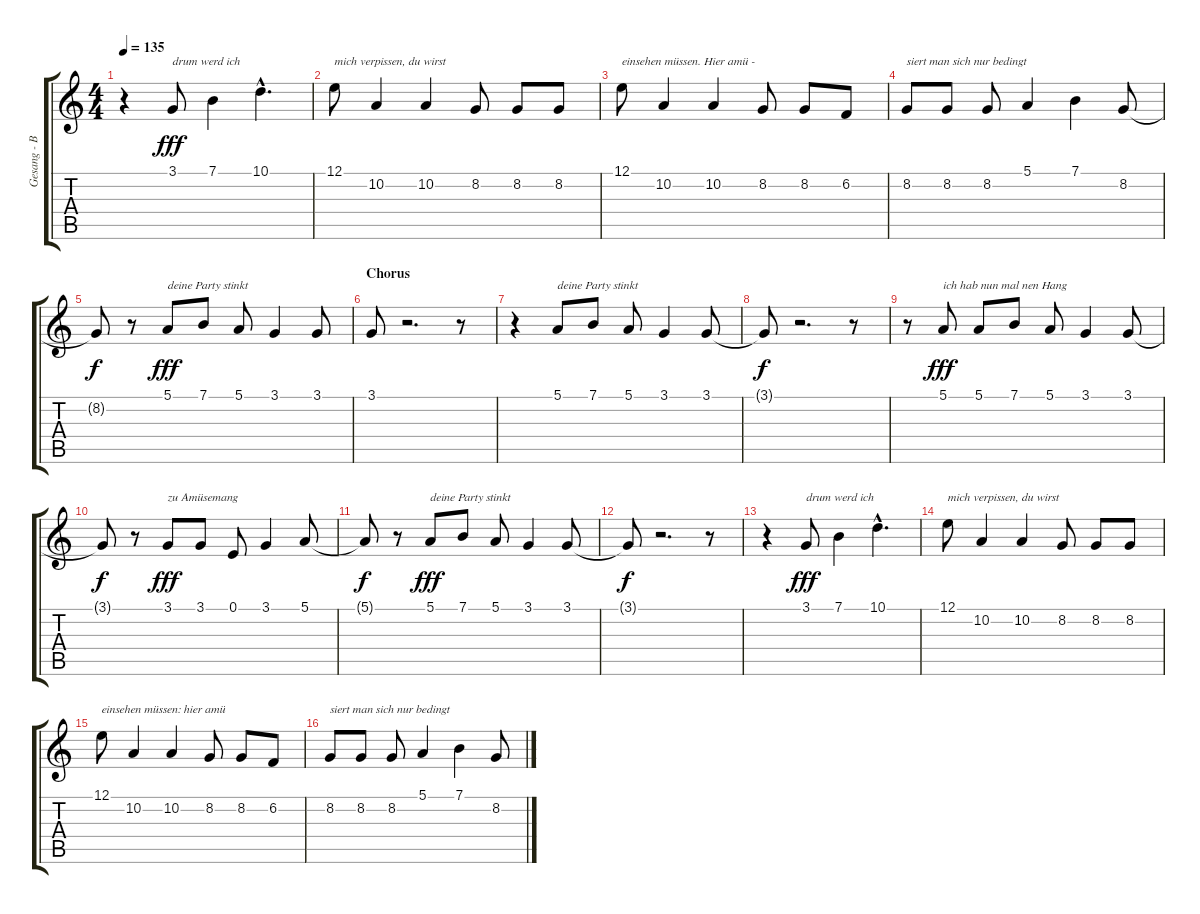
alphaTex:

\track ("Gesang - Bela B." "Gesang - B") {instrument lead8bassandlead}
\staff {score tabs}
\tuning (E4 B3 G3 D3 A2 E2) {hide}
\ts (4 4)
\tempo 135
\clef g2
\ks c
r.4{dy f} 3.1.8{txt "drum werd ich" dy fff} 7.1.4 10.1{hac}.4{d} |
12.1.8{txt "mich verpissen, du wirst"} 10.2.4 10.2.4 8.2.8 8.2.8 8.2.8 |
12.1.8{txt "einsehen müssen. Hier amü -"} 10.2.4 10.2.4 8.2.8 8.2.8 6.2.8 |
8.2.8{txt "siert man sich nur bedingt"} 8.2.8 8.2.8 5.1.4 7.1.4 8.2.8 |
8.2{t}.8{dy f} r.8 5.1.8{txt "deine Party stinkt" dy fff} 7.1.8 5.1.8 3.1.4 3.1.8 |
\section ("" "Chorus")
3.1.8 r.2{d} r.8 |
r.4 5.1.8{txt "deine Party stinkt"} 7.1.8 5.1.8 3.1.4 3.1.8 |
3.1{t}.8{dy f} r.2{d} r.8 |
r.8 5.1.8{txt "ich hab nun mal nen Hang" dy fff} 5.1.8 7.1.8 5.1.8 3.1.4 3.1.8 |
3.1{t}.8{dy f} r.8 3.1.8{txt "zu Amüsemang" dy fff} 3.1.8 0.1.8 3.1.4 5.1.8 |
5.1{t}.8{dy f} r.8 5.1.8{txt "deine Party stinkt" dy fff} 7.1.8 5.1.8 3.1.4 3.1.8 |
3.1{t}.8{dy f} r.2{d} r.8 |
r.4 3.1.8{txt "drum werd ich" dy fff} 7.1.4 10.1{hac}.4{d} |
12.1.8{txt "mich verpissen, du wirst"} 10.2.4 10.2.4 8.2.8 8.2.8 8.2.8 |
12.1.8{txt "einsehen müssen: hier amü"} 10.2.4 10.2.4 8.2.8 8.2.8 6.2.8 |
8.2.8{txt "siert man sich nur bedingt"} 8.2.8 8.2.8 5.1.4 7.1.4 8.2.8
